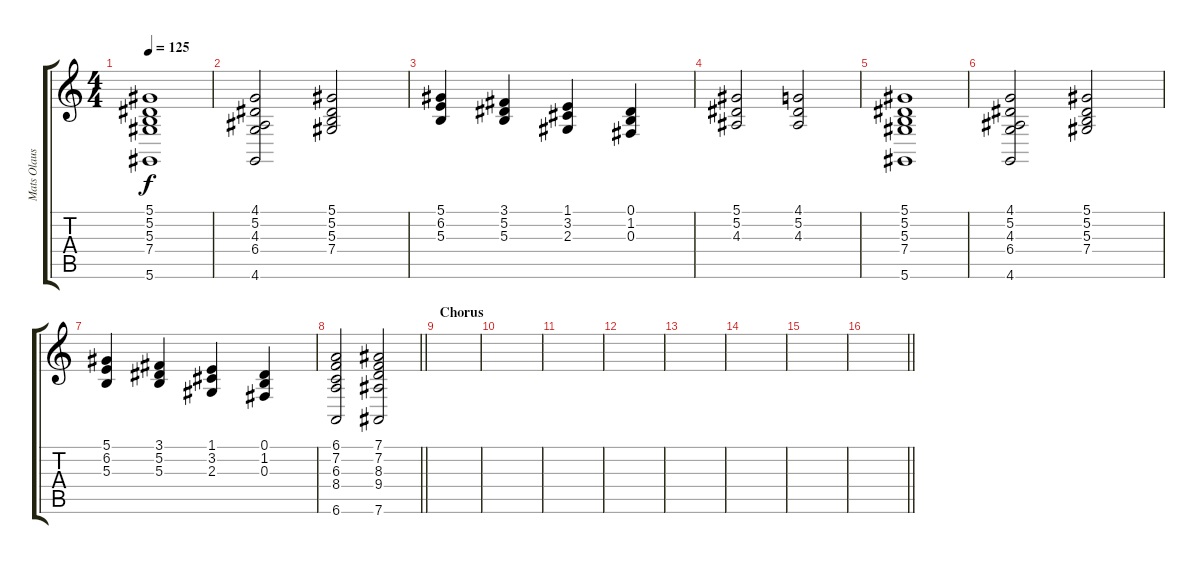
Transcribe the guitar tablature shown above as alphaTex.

\track ("Mats Olausson" "Mats Olaus") {instrument stringensemble1}
\staff {score tabs}
\tuning (Eb4 Bb3 Gb3 Db3 Ab2 Eb2) {hide}
\ts (4 4)
\tempo 125
\clef g2
\ks c
(5.1 5.2 5.3 7.4 5.6).1{dy f} |
(4.1 5.2 4.3 6.4 4.6).2 (5.1 5.2 5.3 7.4).2 |
(5.1 6.2 5.3).4 (3.1 5.2 5.3).4 (1.1 3.2 2.3).4 (0.1 1.2 0.3).4 |
(5.1 5.2 4.3).2 (4.1 5.2 4.3).2 |
(5.1 5.2 5.3 7.4 5.6).1 |
(4.1 5.2 4.3 6.4 4.6).2 (5.1 5.2 5.3 7.4).2 |
(5.1 6.2 5.3).4 (3.1 5.2 5.3).4 (1.1 3.2 2.3).4 (0.1 1.2 0.3).4 |
\barLineRight lightlight
(6.1 7.2 6.3 8.4 6.6).2 (7.1 7.2 8.3 9.4 7.6).2 |
\section ("" "Chorus")
|
|
|
|
|
|
|
\barLineRight lightlight
